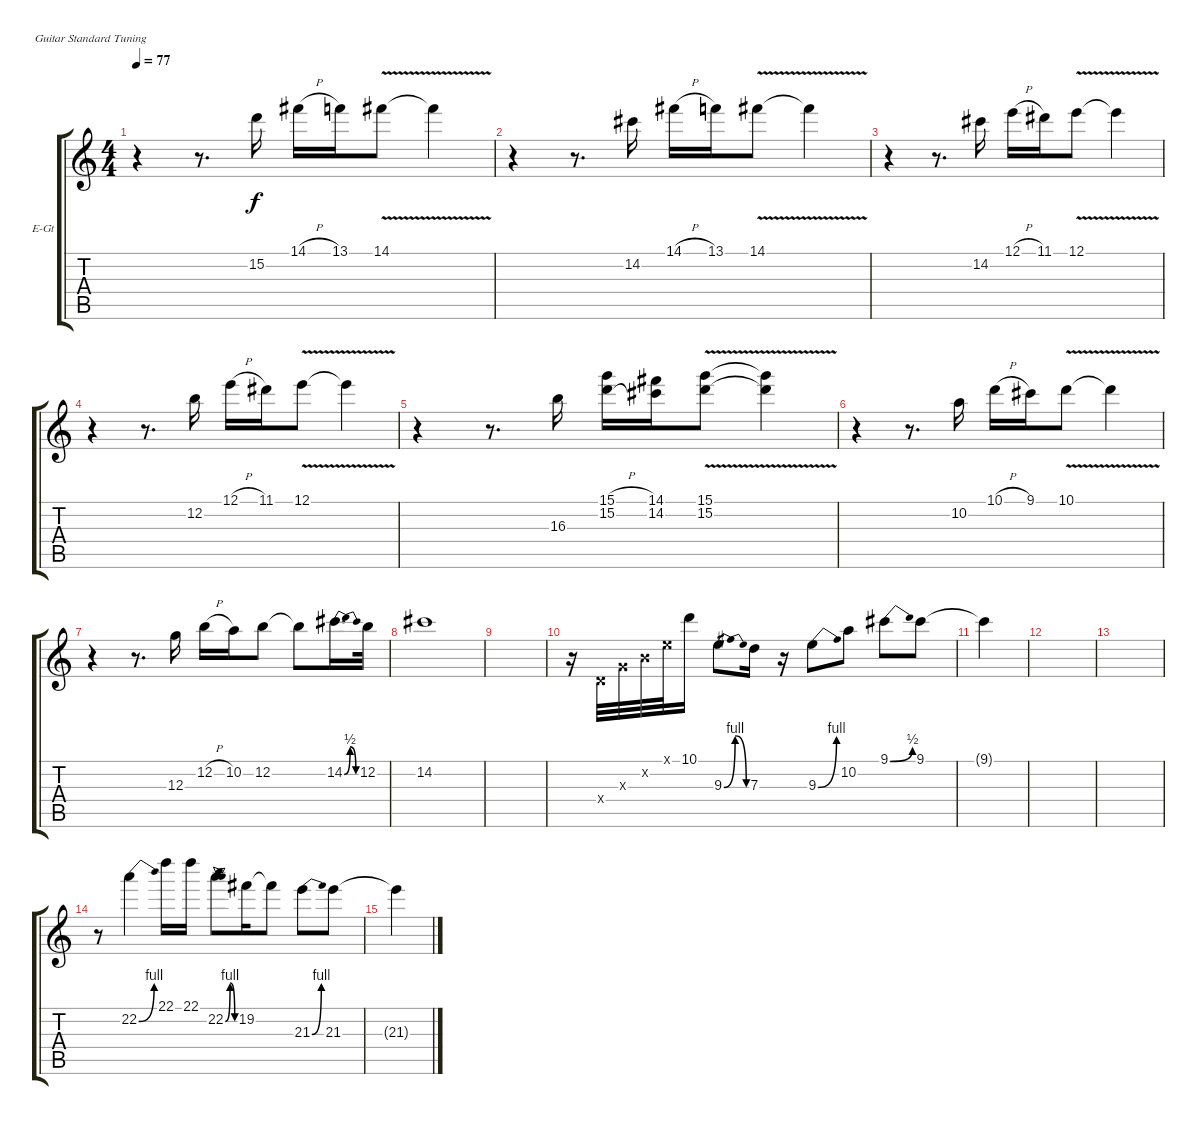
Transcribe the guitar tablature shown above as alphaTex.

\defaultSystemsLayout 4
\bracketExtendMode groupsimilarinstruments
\firstSystemTrackNameOrientation horizontal
\otherSystemsTrackNameOrientation horizontal
\track ("Electric Guitar" "E-Gt") {instrument distortionguitar}
\staff {score tabs}
\tuning (E4 B3 G3 D3 A2 E2)
\ts (4 4)
\tempo 77
\clef g2
\scale
0.333333
\ks c
r.4{dy f} r.8{d} 15.2.16 14.1{h}.16 13.1.16 14.1{v}.8 14.1{v t}.4 |
\scale
0.333333 r.4 r.8{d} 14.2.16 14.1{h}.16 13.1.16 14.1{v}.8 14.1{v t}.4 |
\scale
0.333333 r.4 r.8{d} 14.2.16 12.1{h}.16 11.1.16 12.1{v}.8 12.1{v t}.4 |
\scale
0.333333 r.4 r.8{d} 12.2.16 12.1{h}.16 11.1.16 12.1{v}.8 12.1{v t}.4 |
\scale
0.333333 r.4 r.8{d} 16.3.16 (15.1{h} 15.2{h}).16 (14.1 14.2).16 (15.1{v} 15.2).8 (15.1{v t} 15.2{t}).4 |
\scale
0.333333 r.4 r.8{d} 10.2.16 10.1{h}.16 9.1.16 10.1{v}.8 10.1{v t}.4 |
\scale
0.333333 r.4 r.8{d} 12.3.16 12.2{h}.16 10.2.16 12.2.8 12.2{t}.8 14.2{be (bendrelease 0 0 9.6 2 20.4 2 30 0)}.16{d} 12.2.32 |
\scale
0.333333 14.2.1 |
\scale
0.333333 |
\scale
0.333333 r.16 0.4{x}.32 0.3{x}.32 0.2{x}.32 0.1{x}.32 10.1.16 9.3{be (bendrelease 0 0 10.2 4 20.4 4 30 0)}.8 7.3.16 r.16 9.3{be (bend 0 0 15 4)}.8 10.2.8 9.1{be (bend 0 0 15 2)}.8 9.1.8 |
\scale
0.333333 9.1{t}.4 |
\scale
0.333333 |
\scale
0.333333 |
\scale
0.333333 r.8 22.2{be (bend 0 0 15 4)}.4 22.1.16 22.1.16 22.2{be (bendrelease 0 0 10.2 4 20.4 4 30 0)}.8 19.2.16 19.2{t}.8 21.3{be (bend 0 0 15 4)}.8 21.3.8 |
\scale
0.333333 21.3{t}.4 |
\scale
0.333333
